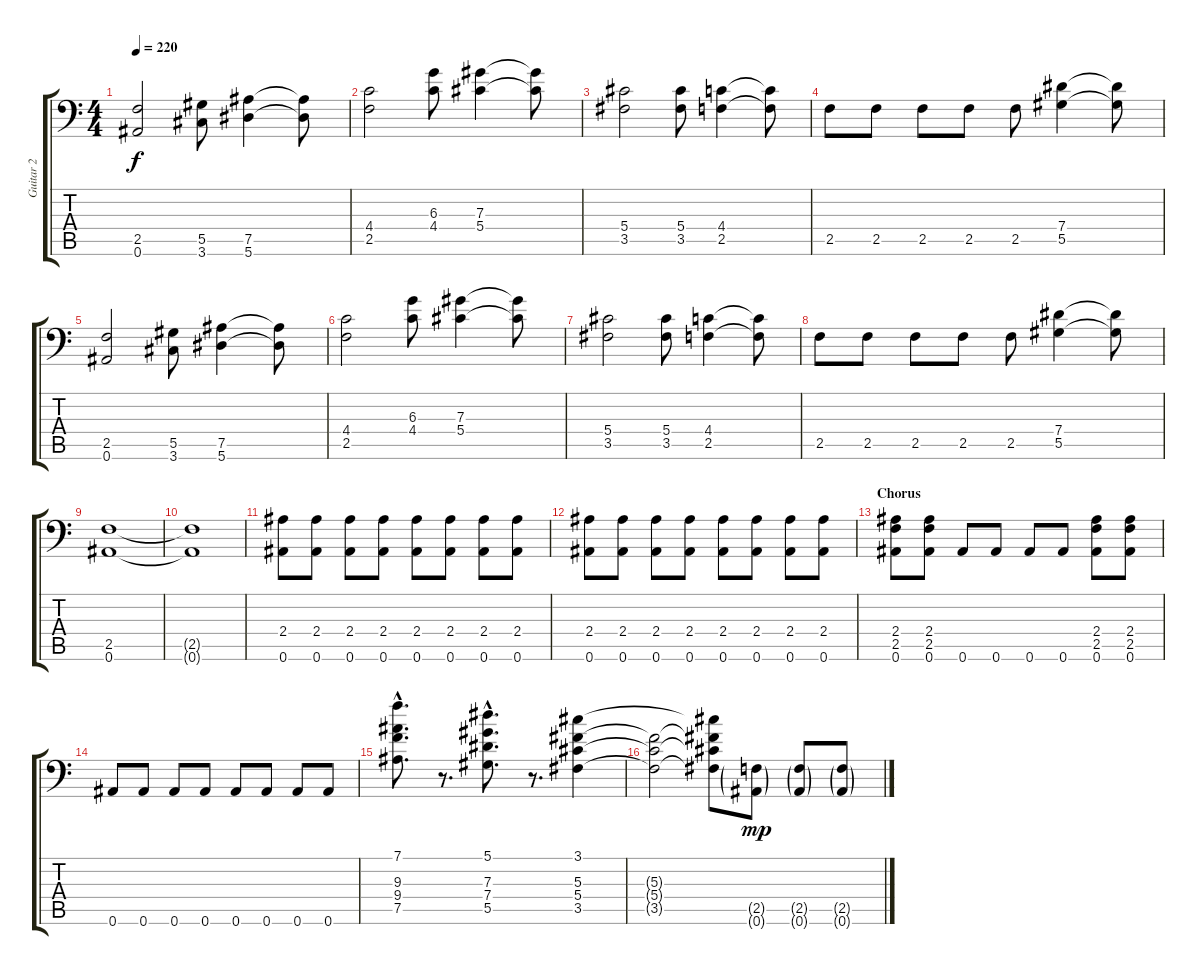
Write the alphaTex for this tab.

\track ("Guitar 2" "Guitar 2") {instrument distortionguitar}
\staff {score tabs}
\tuning (Bb3 F3 Db3 Ab2 Eb2 Bb1) {hide}
\ts (4 4)
\tempo 220
\clef f4
\ks c
(2.5 0.6).2{dy f} (5.5 3.6).8 (7.5 5.6).4 (7.5{t} 5.6{t}).8 |
(4.4 2.5).2 (6.3 4.4).8 (7.3 5.4).4 (7.3{t} 5.4{t}).8 |
(5.4 3.5).2 (5.4 3.5).8 (4.4 2.5).4 (4.4{t} 2.5{t}).8 |
2.5.8 2.5.8 2.5.8 2.5.8 2.5.8 (7.4 5.5).4 (7.4{t} 5.5{t}).8 |
(2.5 0.6).2 (5.5 3.6).8 (7.5 5.6).4 (7.5{t} 5.6{t}).8 |
(4.4 2.5).2 (6.3 4.4).8 (7.3 5.4).4 (7.3{t} 5.4{t}).8 |
(5.4 3.5).2 (5.4 3.5).8 (4.4 2.5).4 (4.4{t} 2.5{t}).8 |
2.5.8 2.5.8 2.5.8 2.5.8 2.5.8 (7.4 5.5).4 (7.4{t} 5.5{t}).8 |
(2.5 0.6).1 |
(2.5{t} 0.6{t}).1 |
(2.4 0.6).8 (2.4 0.6).8 (2.4 0.6).8 (2.4 0.6).8 (2.4 0.6).8 (2.4 0.6).8 (2.4 0.6).8 (2.4 0.6).8 |
(2.4 0.6).8 (2.4 0.6).8 (2.4 0.6).8 (2.4 0.6).8 (2.4 0.6).8 (2.4 0.6).8 (2.4 0.6).8 (2.4 0.6).8 |
\section ("" "Chorus")
(2.4 2.5 0.6).8{volume 14} (2.4 2.5 0.6).8 0.6.8 0.6.8 0.6.8 0.6.8 (2.4 2.5 0.6).8 (2.4 2.5 0.6).8 |
0.6.8 0.6.8 0.6.8 0.6.8 0.6.8 0.6.8 0.6.8 0.6.8 |
(7.1{hac} 9.3{hac} 9.4{hac} 7.5{hac}).8{d} r.8{d} (5.1{hac} 7.3{hac} 7.4{hac} 5.5{hac}).8{d} r.8{d} (3.1 5.3 5.4 3.5).4 |
(5.3{t} 5.4{t} 3.5{t}).2 (3.1{t} 5.3{t} 5.4{t} 3.5{t}).8 (2.5{g} 0.6{g}).8{dy mp} (2.5{g} 0.6{g}).8 (2.5{g} 0.6{g}).8
